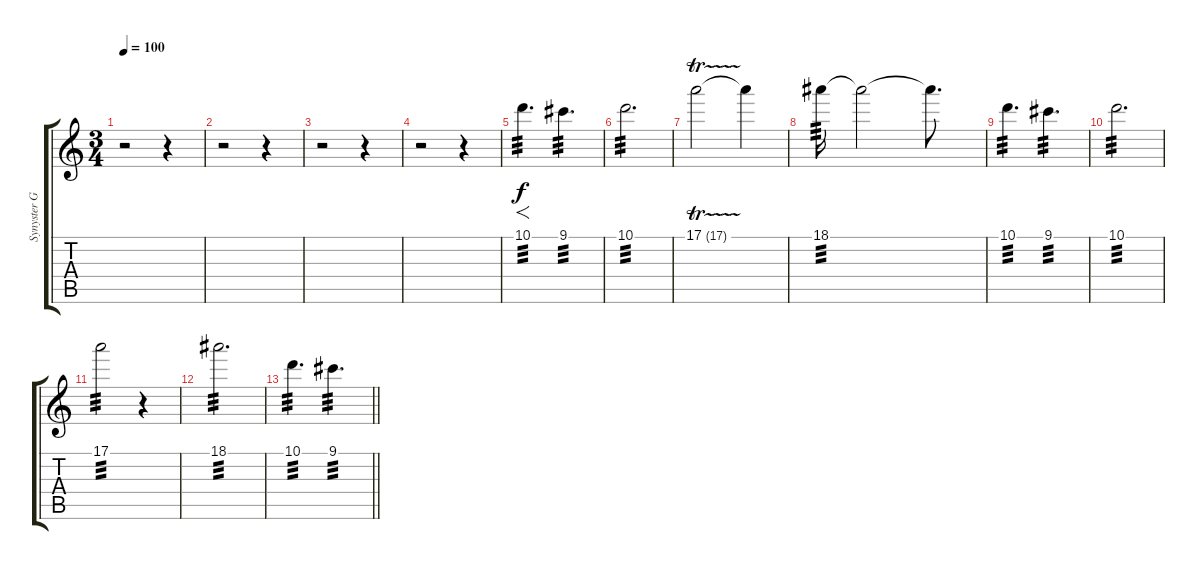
\track ("Synyster Gates Lead 1" "Synyster G") {instrument overdrivenguitar}
\staff {score tabs}
\tuning (E4 B3 G3 D3 A2 D2) {hide}
\ts (3 4)
\tempo 100
\clef g2
\ks c
r.2{dy f} r.4 |
r.2 r.4 |
r.2 r.4 |
r.2 r.4 |
10.1.4{f d tp 3 volume 16} 9.1.4{d tp 3} |
10.1.2{d tp 3} |
17.1{tr (17 32)}.2 17.1{t}.4 |
18.1.16{tp 3 volume 16} 18.1{t}.2 18.1{t}.8{d} |
10.1.4{d tp 3} 9.1.4{d tp 3} |
10.1.2{d tp 3} |
17.1.2{tp 3} r.4 |
18.1.2{d tp 3} |
\barLineRight lightlight
10.1.4{d tp 3} 9.1.4{d tp 3}
